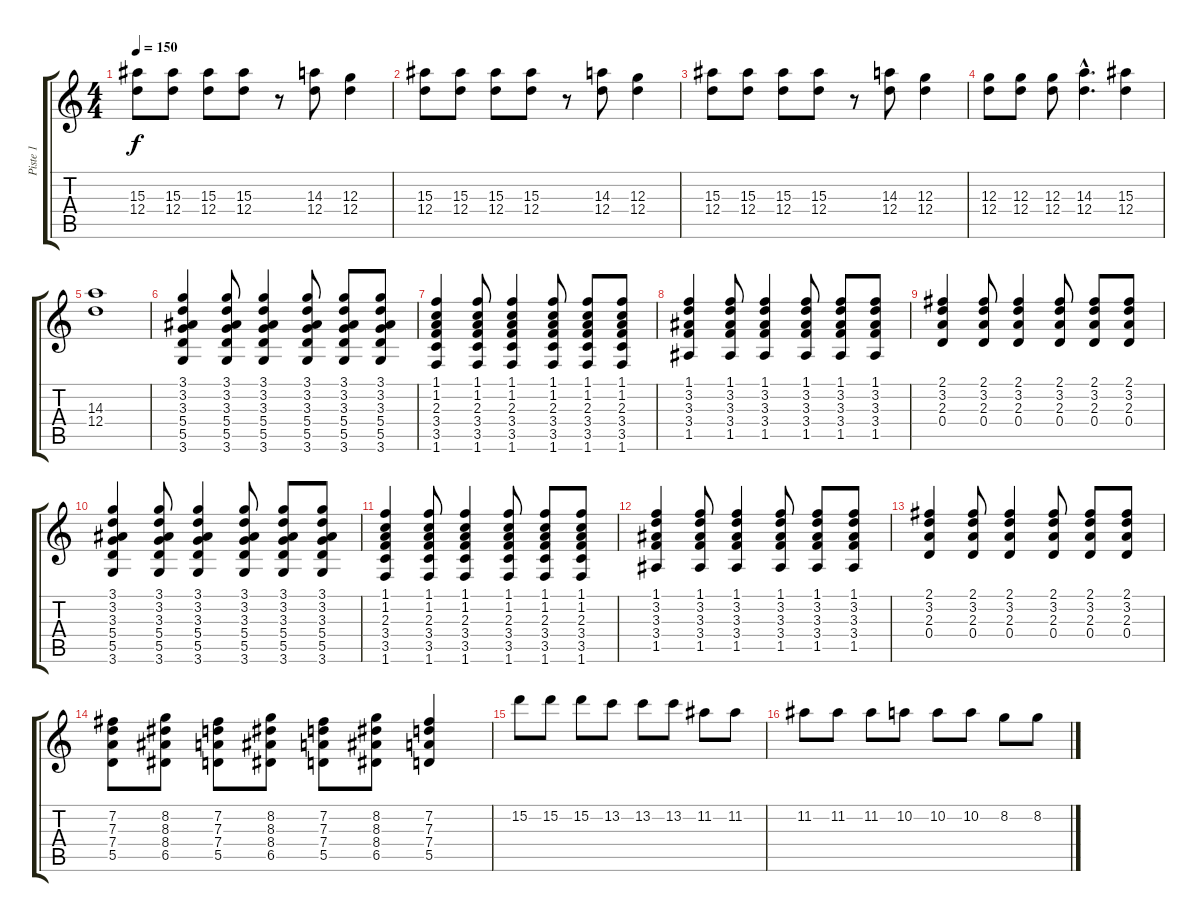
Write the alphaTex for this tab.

\track ("Piste 1" "Piste 1") {instrument overdrivenguitar}
\staff {score tabs}
\tuning (E4 B3 G3 D3 A2 E2) {hide}
\ts (4 4)
\tempo 150
\clef g2
\ks c
(15.3 12.4).8{dy f} (15.3 12.4).8 (15.3 12.4).8 (15.3 12.4).8 r.8 (14.3 12.4).8 (12.3 12.4).4 |
(15.3 12.4).8 (15.3 12.4).8 (15.3 12.4).8 (15.3 12.4).8 r.8 (14.3 12.4).8 (12.3 12.4).4 |
(15.3 12.4).8 (15.3 12.4).8 (15.3 12.4).8 (15.3 12.4).8 r.8 (14.3 12.4).8 (12.3 12.4).4 |
(12.3 12.4).8 (12.3 12.4).8 (12.3 12.4).8 (14.3{hac} 12.4{hac}).4{d} (15.3 12.4).4 |
(14.3 12.4).1 |
(3.1 3.2 3.3 5.4 5.5 3.6).4{volume 9 instrument acousticguitarnylon} (3.1 3.2 3.3 5.4 5.5 3.6).8 (3.1 3.2 3.3 5.4 5.5 3.6).4 (3.1 3.2 3.3 5.4 5.5 3.6).8 (3.1 3.2 3.3 5.4 5.5 3.6).8 (3.1 3.2 3.3 5.4 5.5 3.6).8 |
(1.1 1.2 2.3 3.4 3.5 1.6).4 (1.1 1.2 2.3 3.4 3.5 1.6).8 (1.1 1.2 2.3 3.4 3.5 1.6).4 (1.1 1.2 2.3 3.4 3.5 1.6).8 (1.1 1.2 2.3 3.4 3.5 1.6).8 (1.1 1.2 2.3 3.4 3.5 1.6).8 |
(1.1 3.2 3.3 3.4 1.5).4 (1.1 3.2 3.3 3.4 1.5).8 (1.1 3.2 3.3 3.4 1.5).4 (1.1 3.2 3.3 3.4 1.5).8 (1.1 3.2 3.3 3.4 1.5).8 (1.1 3.2 3.3 3.4 1.5).8 |
(2.1 3.2 2.3 0.4).4 (2.1 3.2 2.3 0.4).8 (2.1 3.2 2.3 0.4).4 (2.1 3.2 2.3 0.4).8 (2.1 3.2 2.3 0.4).8 (2.1 3.2 2.3 0.4).8 |
(3.1 3.2 3.3 5.4 5.5 3.6).4 (3.1 3.2 3.3 5.4 5.5 3.6).8 (3.1 3.2 3.3 5.4 5.5 3.6).4 (3.1 3.2 3.3 5.4 5.5 3.6).8 (3.1 3.2 3.3 5.4 5.5 3.6).8 (3.1 3.2 3.3 5.4 5.5 3.6).8 |
(1.1 1.2 2.3 3.4 3.5 1.6).4 (1.1 1.2 2.3 3.4 3.5 1.6).8 (1.1 1.2 2.3 3.4 3.5 1.6).4 (1.1 1.2 2.3 3.4 3.5 1.6).8 (1.1 1.2 2.3 3.4 3.5 1.6).8 (1.1 1.2 2.3 3.4 3.5 1.6).8 |
(1.1 3.2 3.3 3.4 1.5).4 (1.1 3.2 3.3 3.4 1.5).8 (1.1 3.2 3.3 3.4 1.5).4 (1.1 3.2 3.3 3.4 1.5).8 (1.1 3.2 3.3 3.4 1.5).8 (1.1 3.2 3.3 3.4 1.5).8 |
(2.1 3.2 2.3 0.4).4 (2.1 3.2 2.3 0.4).8 (2.1 3.2 2.3 0.4).4 (2.1 3.2 2.3 0.4).8 (2.1 3.2 2.3 0.4).8 (2.1 3.2 2.3 0.4).8 |
(7.2 7.3 7.4 5.5).8 (8.2 8.3 8.4 6.5).8 (7.2 7.3 7.4 5.5).8 (8.2 8.3 8.4 6.5).8 (7.2 7.3 7.4 5.5).8 (8.2 8.3 8.4 6.5).8 (7.2 7.3 7.4 5.5).4 |
15.2.8{volume 13 instrument overdrivenguitar} 15.2.8 15.2.8 13.2.8 13.2.8 13.2.8 11.2.8 11.2.8 |
11.2.8 11.2.8 11.2.8 10.2.8 10.2.8 10.2.8 8.2.8 8.2.8
